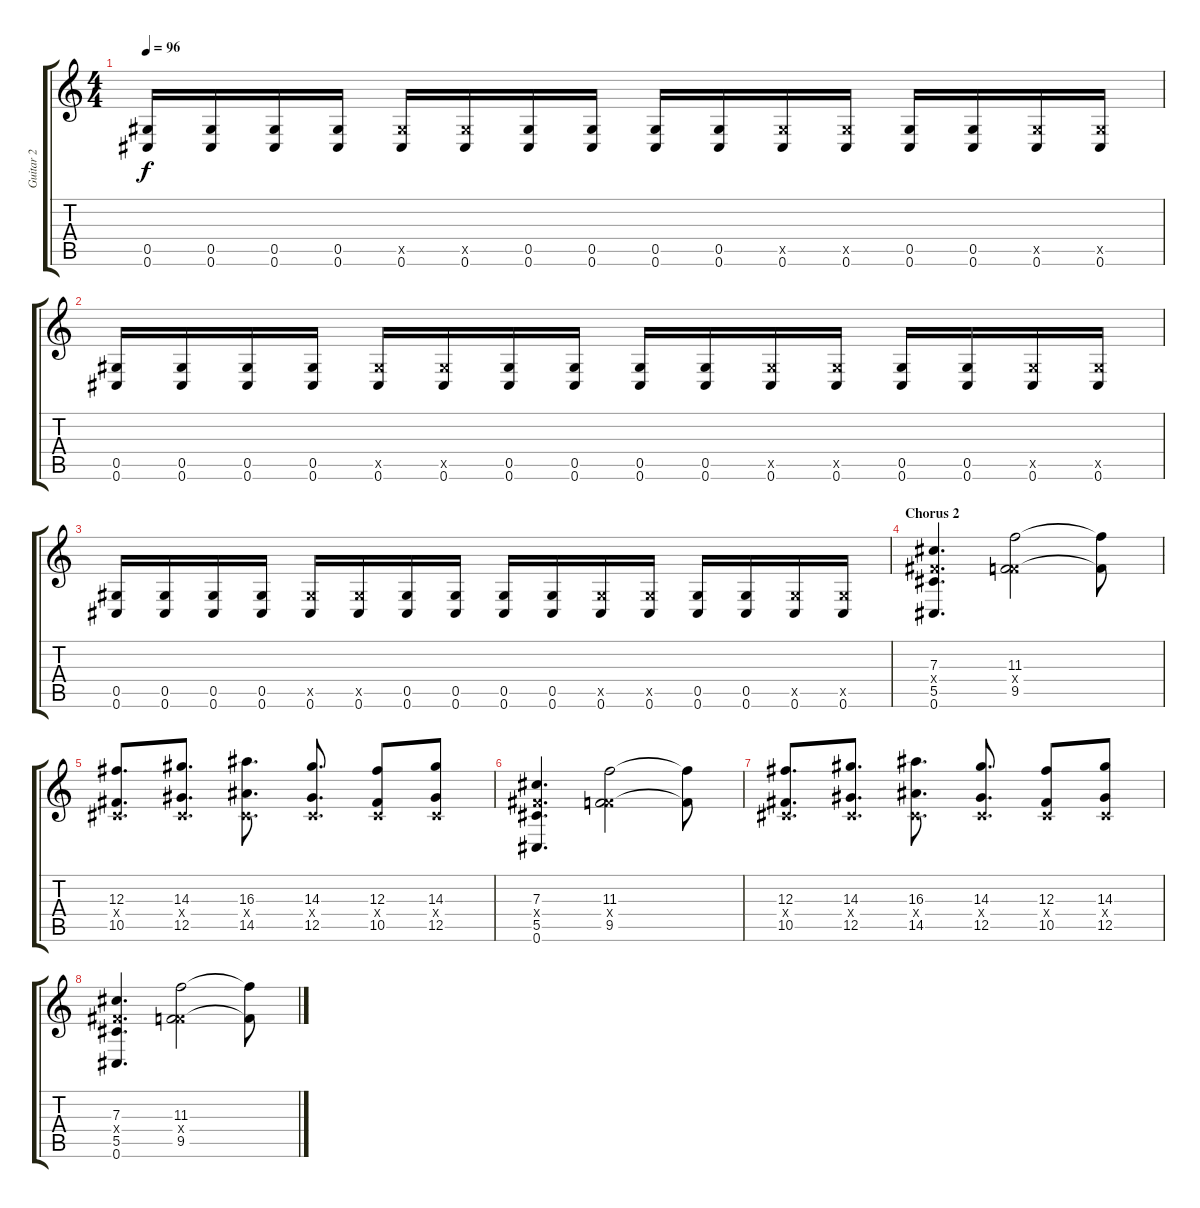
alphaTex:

\track ("Guitar 2" "Guitar 2") {instrument distortionguitar}
\staff {score tabs}
\tuning (Eb4 Bb3 Gb3 Db3 Ab2 Db2) {hide}
\ts (4 4)
\tempo 96
\clef g2
\ks c
(0.5 0.6).16{dy f} (0.5 0.6).16 (0.5 0.6).16 (0.5 0.6).16 (0.5{x} 0.6).16 (0.5{x} 0.6).16 (0.5 0.6).16 (0.5 0.6).16 (0.5 0.6).16 (0.5 0.6).16 (0.5{x} 0.6).16 (0.5{x} 0.6).16 (0.5 0.6).16 (0.5 0.6).16 (0.5{x} 0.6).16 (0.5{x} 0.6).16 |
(0.5 0.6).16 (0.5 0.6).16 (0.5 0.6).16 (0.5 0.6).16 (0.5{x} 0.6).16 (0.5{x} 0.6).16 (0.5 0.6).16 (0.5 0.6).16 (0.5 0.6).16 (0.5 0.6).16 (0.5{x} 0.6).16 (0.5{x} 0.6).16 (0.5 0.6).16 (0.5 0.6).16 (0.5{x} 0.6).16 (0.5{x} 0.6).16 |
(0.5 0.6).16 (0.5 0.6).16 (0.5 0.6).16 (0.5 0.6).16 (0.5{x} 0.6).16 (0.5{x} 0.6).16 (0.5 0.6).16 (0.5 0.6).16 (0.5 0.6).16 (0.5 0.6).16 (0.5{x} 0.6).16 (0.5{x} 0.6).16 (0.5 0.6).16 (0.5 0.6).16 (0.5{x} 0.6).16 (0.5{x} 0.6).16 |
\section ("" "Chorus 2")
(7.3 5.4{x} 5.5 0.6).4{d} (11.3 5.4{x} 9.5).2 (11.3{t} 9.5{t}).8 |
(12.3 0.4{x} 10.5).8{d volume 16} (14.3 0.4{x} 12.5).8{d} (16.3 0.4{x} 14.5).8{d} (14.3 0.4{x} 12.5).8{d} (12.3 0.4{x} 10.5).8 (14.3 0.4{x} 12.5).8 |
(7.3 5.4{x} 5.5 0.6).4{d} (11.3 5.4{x} 9.5).2 (11.3{t} 9.5{t}).8 |
(12.3 0.4{x} 10.5).8{d volume 16} (14.3 0.4{x} 12.5).8{d} (16.3 0.4{x} 14.5).8{d} (14.3 0.4{x} 12.5).8{d} (12.3 0.4{x} 10.5).8 (14.3 0.4{x} 12.5).8 |
(7.3 5.4{x} 5.5 0.6).4{d} (11.3 5.4{x} 9.5).2 (11.3{t} 9.5{t}).8
